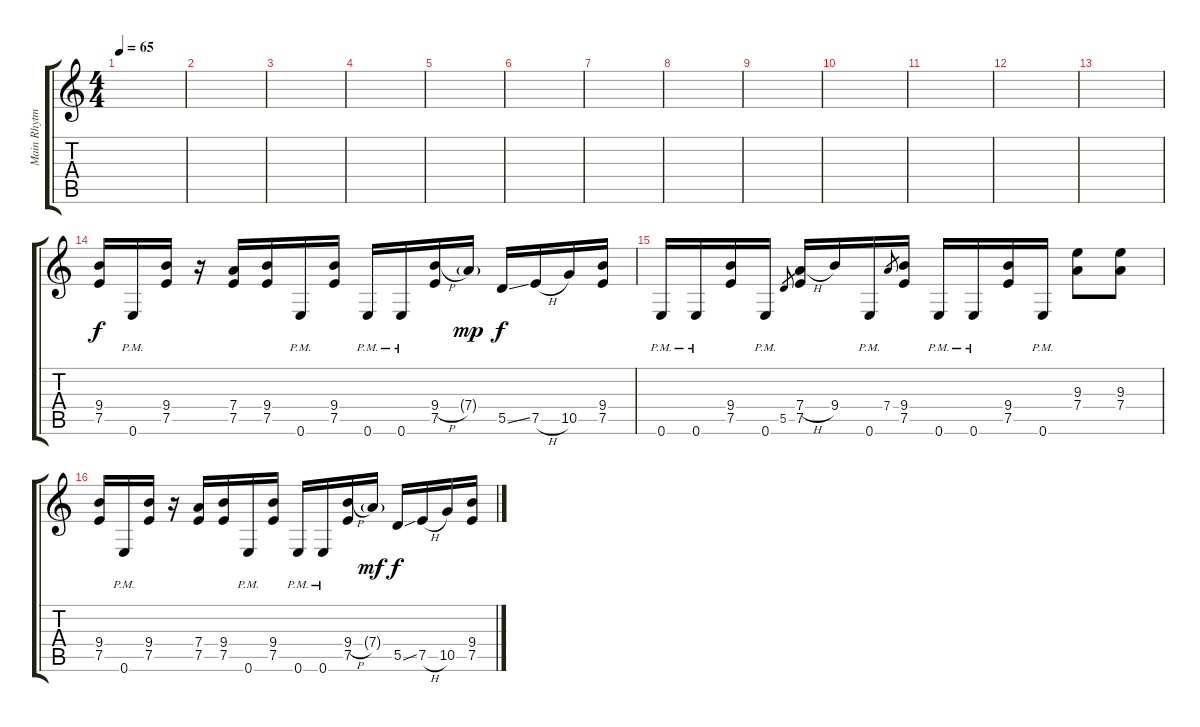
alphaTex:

\track ("Main Rhytm" "Main Rhytm") {instrument overdrivenguitar}
\staff {score tabs}
\tuning (E4 B3 G3 D3 A2 E2) {hide}
\ts (4 4)
\tempo 65
\clef g2
\ks c
|
|
|
|
|
|
|
|
|
|
|
|
|
(9.4 7.5).16 0.6{pm}.16 (9.4 7.5).16 r.16 (7.4 7.5).16 (9.4 7.5).16 0.6{pm}.16 (9.4 7.5).16 0.6{pm}.16 0.6{pm}.16 (9.4{h} 7.5).16 7.4{g}.16{dy mp} 5.5{ss}.16{dy f} 7.5{h}.16 10.5.16 (9.4 7.5).16 |
0.6{pm}.16 0.6{pm}.16 (9.4 7.5).16 0.6{pm}.16 5.5.8{gr} (7.4{h} 7.5).16 9.4.16 0.6{pm}.16 7.4.8{gr} (9.4 7.5).16 0.6{pm}.16 0.6{pm}.16 (9.4 7.5).16 0.6{pm}.16 (9.3 7.4).8 (9.3 7.4).8 |
(9.4 7.5).16 0.6{pm}.16 (9.4 7.5).16 r.16 (7.4 7.5).16 (9.4 7.5).16 0.6{pm}.16 (9.4 7.5).16 0.6{pm}.16 0.6{pm}.16 (9.4{h} 7.5).16 7.4{g}.16{dy mf} 5.5{ss}.16{dy f} 7.5{h}.16 10.5.16 (9.4 7.5).16
